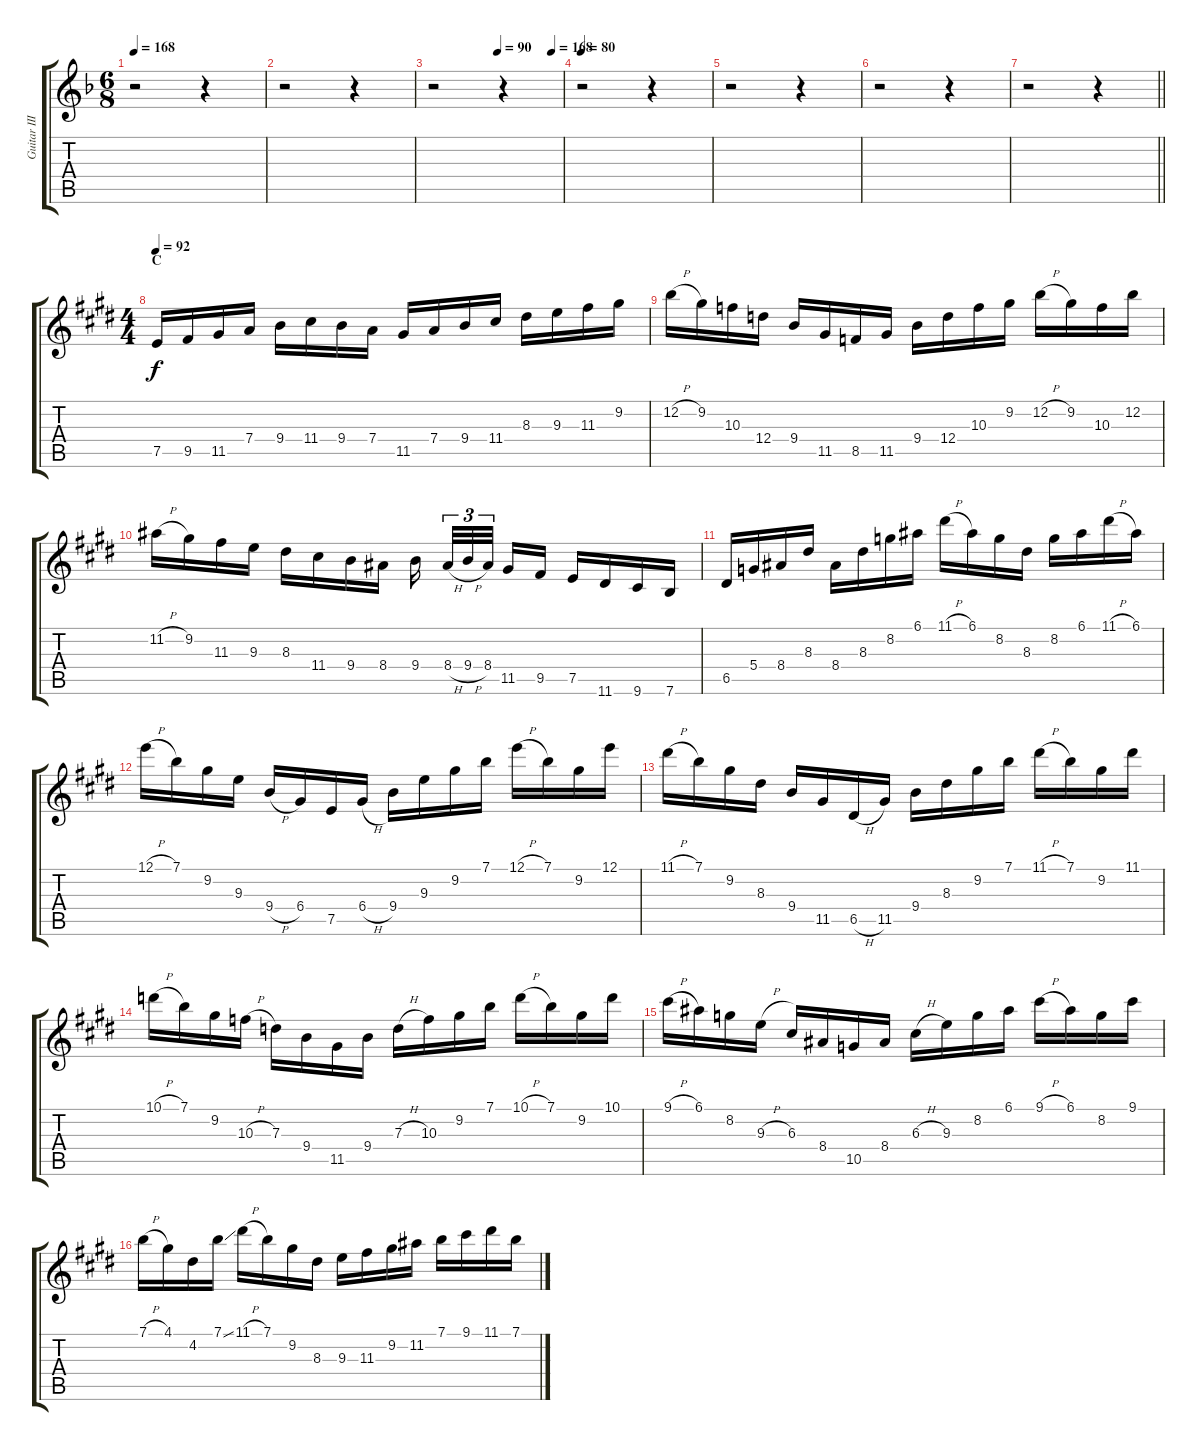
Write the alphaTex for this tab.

\track ("Guitar III" "Guitar III") {instrument acousticguitarsteel}
\staff {score tabs}
\tuning (E4 B3 G3 D3 A2 E2) {hide}
\ts (6 8)
\tempo 168
\clef g2
\ks f
r.2{dy f} r.4 |
r.2 r.4 |
\tempo (90 0.5)
\tempo (168 0.9166666666666666)
r.2 r.4 |
\tempo 80
r.2 r.4 |
r.2 r.4 |
r.2 r.4 |
\barLineRight lightlight
r.2 r.4 |
\ts (4 4)
\section ("" "C")
\tempo 92
\ks e
7.5.16 9.5.16 11.5.16 7.4.16 9.4.16 11.4.16 9.4.16 7.4.16 11.5.16 7.4.16 9.4.16 11.4.16 8.3.16 9.3.16 11.3.16 9.2.16 |
12.2{h}.16 9.2.16 10.3.16 12.4.16 9.4.16 11.5.16 8.5.16 11.5.16 9.4.16 12.4.16 10.3.16 9.2.16 12.2{h}.16 9.2.16 10.3.16 12.2.16 |
11.2{h}.16 9.2.16 11.3.16 9.3.16 8.3.16 11.4.16 9.4.16 8.4.16 9.4.16{beam splitsecondary} 8.4{h}.32{tu (3 2)} 9.4{h}.32{tu (3 2)} 8.4.32{tu (3 2) beam splitsecondary} 11.5.16 9.5.16 7.5.16 11.6.16 9.6.16 7.6.16 |
6.5.16 5.4.16 8.4.16 8.3.16 8.4.16 8.3.16 8.2.16 6.1.16 11.1{h}.16 6.1.16 8.2.16 8.3.16 8.2.16 6.1.16 11.1{h}.16 6.1.16 |
12.1{h}.16 7.1.16 9.2.16 9.3.16 9.4{h}.16 6.4.16 7.5.16 6.4{h}.16 9.4.16 9.3.16 9.2.16 7.1.16 12.1{h}.16 7.1.16 9.2.16 12.1.16 |
11.1{h}.16 7.1.16 9.2.16 8.3.16 9.4.16 11.5.16 6.5{h}.16 11.5.16 9.4.16 8.3.16 9.2.16 7.1.16 11.1{h}.16 7.1.16 9.2.16 11.1.16 |
10.1{h}.16 7.1.16 9.2.16 10.3{h}.16 7.3.16 9.4.16 11.5.16 9.4.16 7.3{h}.16 10.3.16 9.2.16 7.1.16 10.1{h}.16 7.1.16 9.2.16 10.1.16 |
9.1{h}.16 6.1.16 8.2.16 9.3{h}.16 6.3.16 8.4.16 10.5.16 8.4.16 6.3{h}.16 9.3.16 8.2.16 6.1.16 9.1{h}.16 6.1.16 8.2.16 9.1.16 |
7.1{h}.16 4.1.16 4.2.16 7.1{ss}.16 11.1{h}.16 7.1.16 9.2.16 8.3.16 9.3.16 11.3.16 9.2.16 11.2.16 7.1.16 9.1.16 11.1.16 7.1.16
